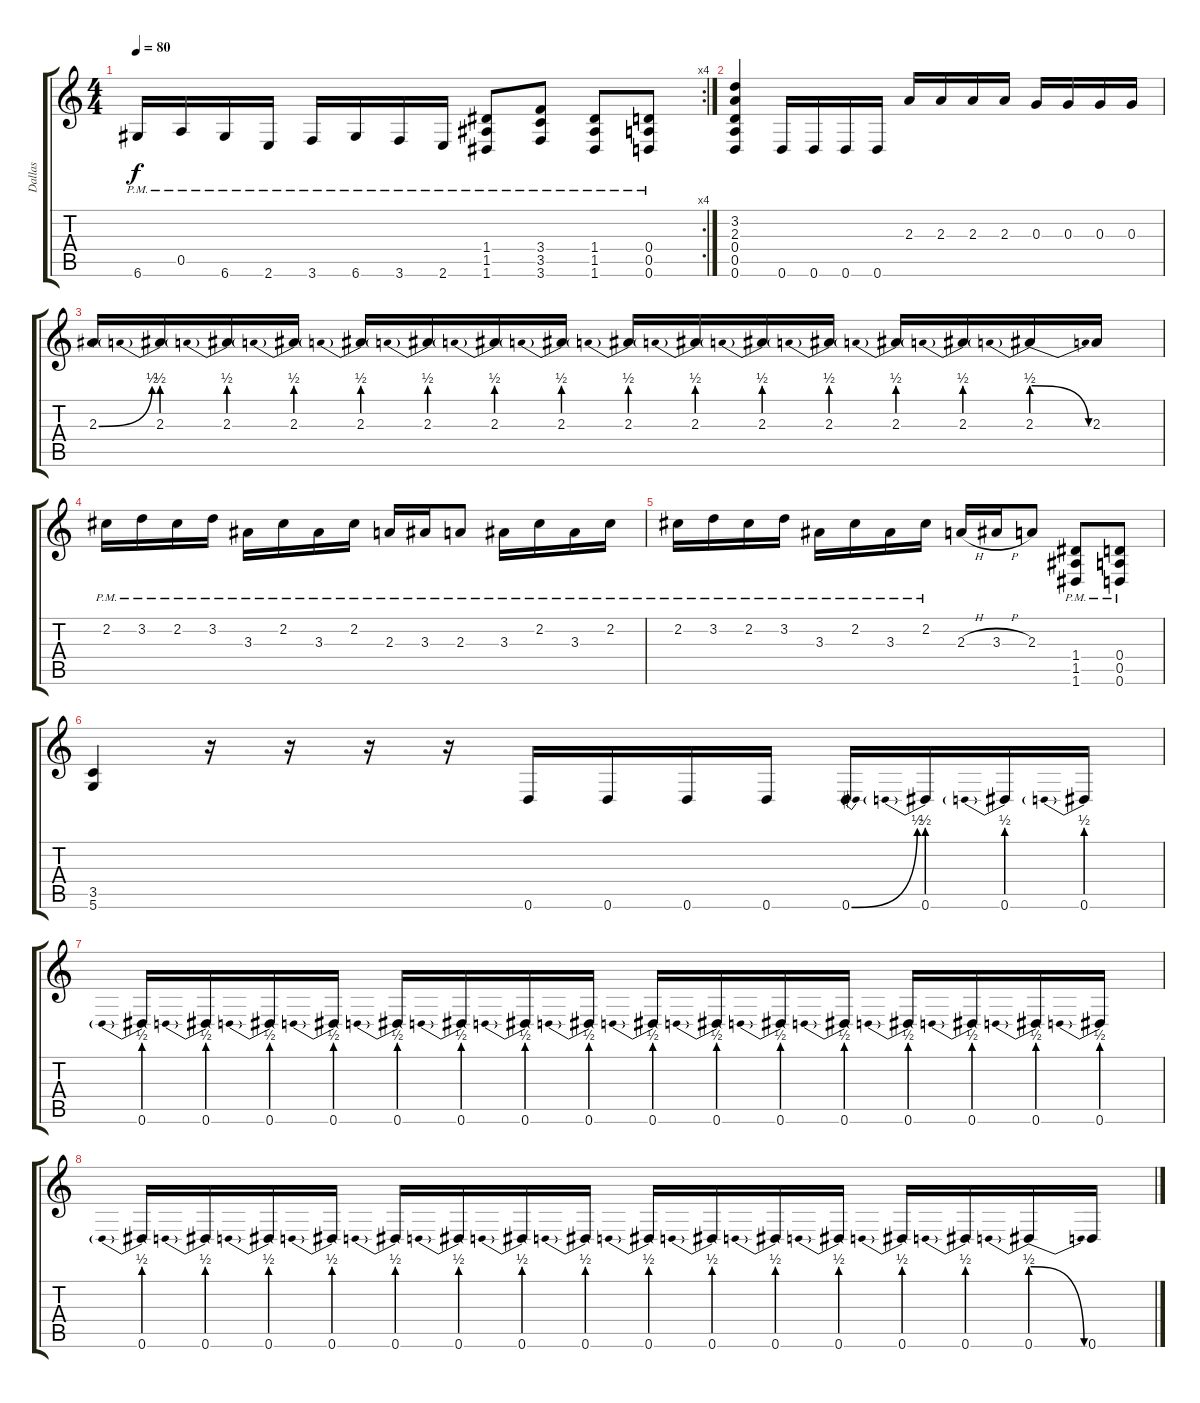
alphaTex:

\track ("Dallas" "Dallas") {instrument distortionguitar}
\staff {score tabs}
\tuning (E4 B3 G3 D3 A2 D2) {hide}
\rc 4
\ts (4 4)
\tempo 80
\clef g2
\ks c
6.6{pm}.16{dy f} 0.5{pm}.16 6.6{pm}.16 2.6{pm}.16 3.6{pm}.16 6.6{pm}.16 3.6{pm}.16 2.6{pm}.16 (1.4{pm} 1.5{pm} 1.6{pm}).8 (3.4{pm} 3.5{pm} 3.6{pm}).8 (1.4{pm} 1.5{pm} 1.6{pm}).8 (0.4{pm} 0.5{pm} 0.6{pm}).8 |
(3.2 2.3 0.4 0.5 0.6).4 0.6.16 0.6.16 0.6.16 0.6.16 2.3.16 2.3.16 2.3.16 2.3.16 0.3.16 0.3.16 0.3.16 0.3.16 |
2.3{be (bend 0 0 60 2)}.16 2.3{be (prebend 0 2 60 2)}.16 2.3{be (prebend 0 2 60 2)}.16 2.3{be (prebend 0 2 60 2)}.16 2.3{be (prebend 0 2 60 2)}.16 2.3{be (prebend 0 2 60 2)}.16 2.3{be (prebend 0 2 60 2)}.16 2.3{be (prebend 0 2 60 2)}.16 2.3{be (prebend 0 2 60 2)}.16 2.3{be (prebend 0 2 60 2)}.16 2.3{be (prebend 0 2 60 2)}.16 2.3{be (prebend 0 2 60 2)}.16 2.3{be (prebend 0 2 60 2)}.16 2.3{be (prebend 0 2 60 2)}.16 2.3{be (prebendrelease 0 2 60 0)}.16 2.3.16 |
2.2{pm}.16 3.2{pm}.16 2.2{pm}.16 3.2{pm}.16 3.3{pm}.16 2.2{pm}.16 3.3{pm}.16 2.2{pm}.16 2.3{pm}.16 3.3{pm}.16 2.3{pm}.8 3.3{pm}.16 2.2{pm}.16 3.3{pm}.16 2.2{pm}.16 |
2.2{pm}.16 3.2{pm}.16 2.2{pm}.16 3.2{pm}.16 3.3{pm}.16 2.2{pm}.16 3.3{pm}.16 2.2{pm}.16 2.3{h}.16 3.3{h}.16 2.3.8 (1.4{pm} 1.5{pm} 1.6{pm}).8 (0.4{pm} 0.5{pm} 0.6{pm}).8 |
(3.5 5.6).4 r.16 r.16 r.16 r.16 0.6.16 0.6.16 0.6.16 0.6.16 0.6{be (bend 0 0 60 2)}.16 0.6{be (prebend 0 2 60 2)}.16 0.6{be (prebend 0 2 60 2)}.16 0.6{be (prebend 0 2 60 2)}.16 |
0.6{be (prebend 0 2 60 2)}.16 0.6{be (prebend 0 2 60 2)}.16 0.6{be (prebend 0 2 60 2)}.16 0.6{be (prebend 0 2 60 2)}.16 0.6{be (prebend 0 2 60 2)}.16 0.6{be (prebend 0 2 60 2)}.16 0.6{be (prebend 0 2 60 2)}.16 0.6{be (prebend 0 2 60 2)}.16 0.6{be (prebend 0 2 60 2)}.16 0.6{be (prebend 0 2 60 2)}.16 0.6{be (prebend 0 2 60 2)}.16 0.6{be (prebend 0 2 60 2)}.16 0.6{be (prebend 0 2 60 2)}.16 0.6{be (prebend 0 2 60 2)}.16 0.6{be (prebend 0 2 60 2)}.16 0.6{be (prebend 0 2 60 2)}.16 |
0.6{be (prebend 0 2 60 2)}.16 0.6{be (prebend 0 2 60 2)}.16 0.6{be (prebend 0 2 60 2)}.16 0.6{be (prebend 0 2 60 2)}.16 0.6{be (prebend 0 2 60 2)}.16 0.6{be (prebend 0 2 60 2)}.16 0.6{be (prebend 0 2 60 2)}.16 0.6{be (prebend 0 2 60 2)}.16 0.6{be (prebend 0 2 60 2)}.16 0.6{be (prebend 0 2 60 2)}.16 0.6{be (prebend 0 2 60 2)}.16 0.6{be (prebend 0 2 60 2)}.16 0.6{be (prebend 0 2 60 2)}.16 0.6{be (prebend 0 2 60 2)}.16 0.6{be (prebendrelease 0 2 60 0)}.16 0.6.16
